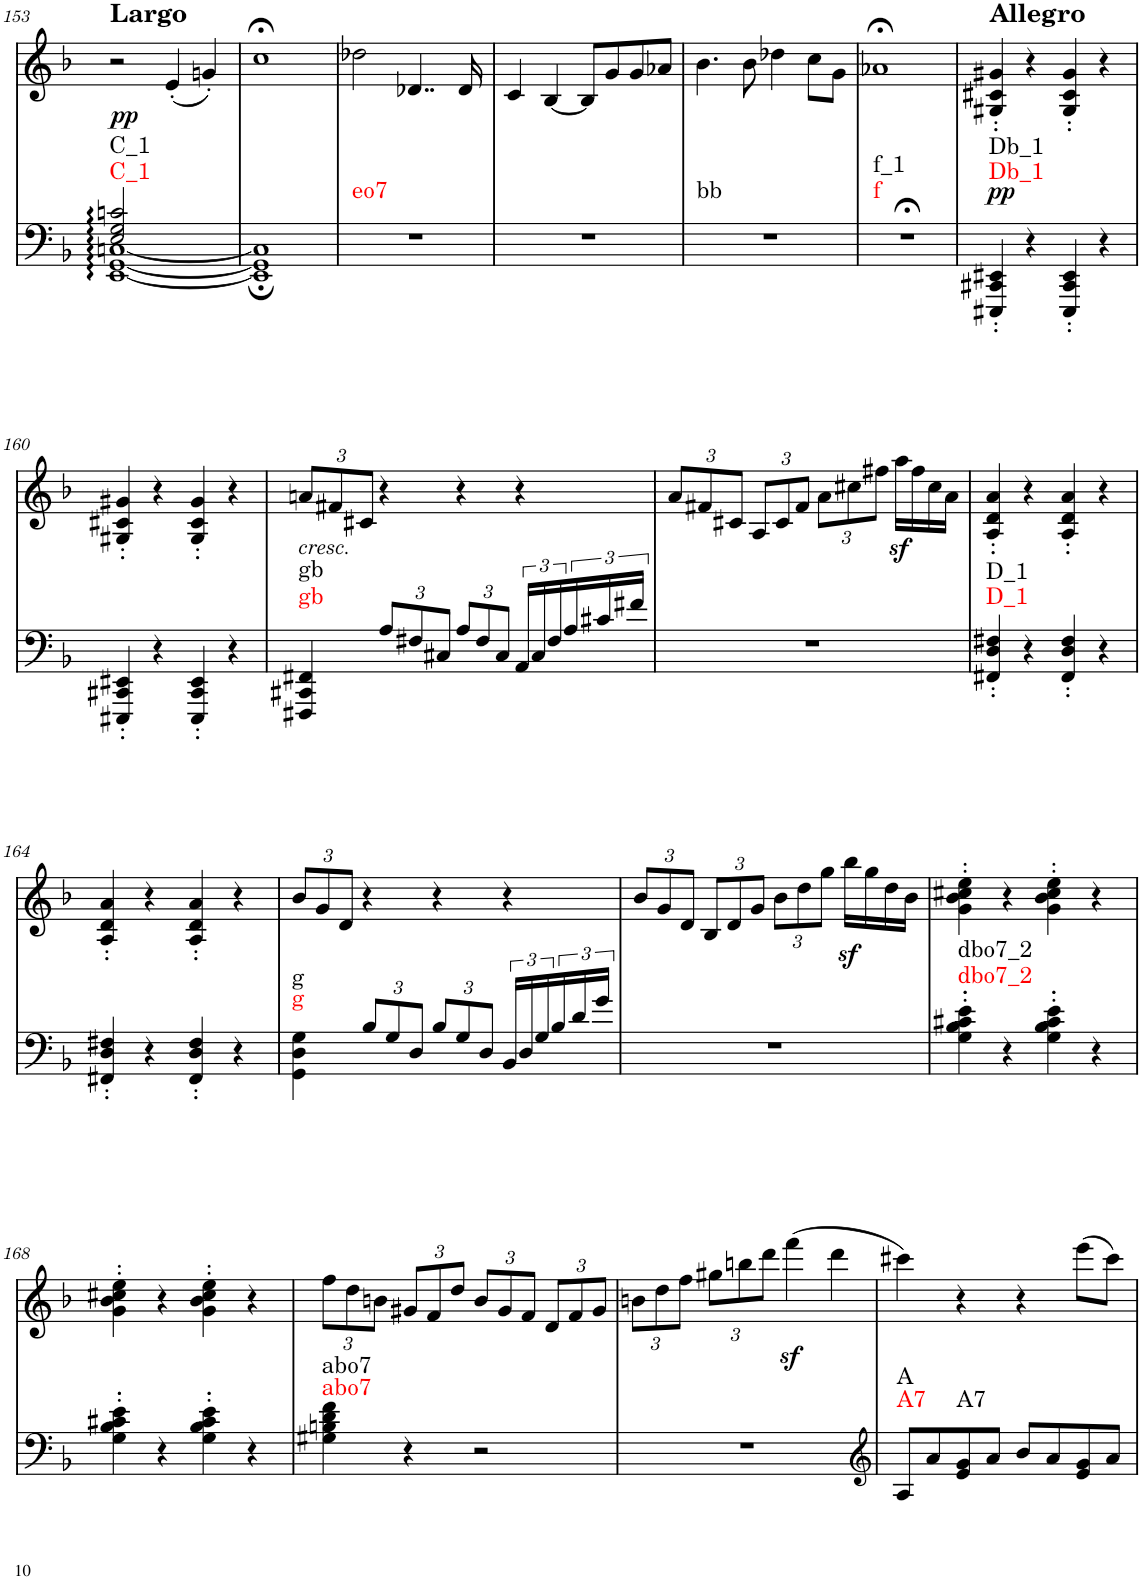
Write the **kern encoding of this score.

**kern	**dynam	**harte	**kern	**text	**dynam
*part2	*part2	*part2	*part1	*part1	*part1
*staff2	*staff2	*	*staff1	*staff1	*staff1
*I"piano	*	*	*I"piano	*	*
*I'Pno	*	*	*I'Pno	*	*
!!LO:PB:g=z
*clefG2	*	*	*clefG2	*	*
*k[b-]	*	*	*k[b-]	*	*
*d:	*	*	*d:	*	*
*M4/4	*	*	*M4/4	*	*
=153	=153	=153	=153	=153	=153
*^	*	*	*	*	*
!	!	!	!	!LO:TX:a:B:t=Largo	!	!
!	!	!	!LO:H:n=1:kt=C_1	!	!LO:LY:b	!
!	!	!	!LO:H:n=2:kt=C_1	!	!	!
2E/ 2G/ 2cn/	[1EE [1GG [1Cn	.	N N	2r	pp	.
!	!	!	!	!	!	!LO:DY:b
2ryy	.	.	.	(4e'/	.	pp
.	.	.	.	4gn'/)	.	.
*v	*v	*	*	*	*	*
=154	=154	=154	=154	=154	=154
1EE]; 1GG]; 1C];	.	.	1cc;<	.	.
=155	=155	=155	=155	=155	=155
!	!	!LO:H:kt=eo7	!	!	!
1r	.	N	2dd-X\	.	.
.	.	.	4..d-X/	.	.
.	.	.	16d-/	.	.
=156	=156	=156	=156	=156	=156
1r	.	.	4c/	.	.
.	.	.	[4B-/	.	.
.	.	.	8B-/L]	.	.
.	.	.	8g/	.	.
.	.	.	8g/	.	.
.	.	.	8a-X/J	.	.
=157	=157	=157	=157	=157	=157
!	!	!LO:H:kt=bb	!	!	!
1r	.	N	4.b-\	.	.
.	.	.	8b-\	.	.
.	.	.	4dd-X\	.	.
.	.	.	8cc\L	.	.
.	.	.	8g\J	.	.
=158	=158	=158	=158	=158	=158
!	!	!LO:H:n=1:kt=f	!	!	!
!	!	!LO:H:n=2:kt=f_1	!	!	!
1r;<	.	N N	1a-X;<	.	.
=159	=159	=159	=159	=159	=159
!	!	!	!LO:TX:a:B:t=Allegro	!	!
!	!LO:DY:a	!LO:H:n=1:kt=Db_1	!	!LO:LY:b	!
!	!	!LO:H:n=2:kt=Db_1	!	!	!
4EEE#X/' 4CC#X/' 4EE#X/'	pp	N N	4G#X/' 4c#X/' 4g#X/'	pp	.
4r	.	.	4r	.	.
4EEE#/' 4CC#/' 4EE#/'	.	.	4G#/' 4c#/' 4g#/'	.	.
4r	.	.	4r	.	.
!!LO:LB:g=z
=160	=160	=160	=160	=160	=160
4EEE#X/' 4CC#X/' 4EE#X/'	.	.	4G#X/' 4c#X/' 4g#X/'	.	.
4r	.	.	4r	.	.
4EEE#/' 4CC#/' 4EE#/'	.	.	4G#/' 4c#/' 4g#/'	.	.
4r	.	.	4r	.	.
=161	=161	=161	=161	=161	=161
*	*	*	*Xbrackettup	*	*
!	!	!LO:H:n=1:kt=gb	!LO:TX:b:i:t=cresc.	!	!
!	!	!LO:H:n=2:kt=gb	!	!	!
4FFF#X/ 4CC#X/ 4FF#X/	.	N N	12an/L	.	.
.	.	.	12f#X/	.	.
.	.	.	12c#X/J	.	.
*Xbrackettup	*	*	*	*	*
12A/L	.	.	4r	.	.
12F#X/	.	.	.	.	.
12C#X/J	.	.	.	.	.
12A/L	.	.	4r	.	.
12F#/	.	.	.	.	.
12C#/J	.	.	.	.	.
*brackettup	*	*	*	*	*
24AA/LL	.	.	4r	.	.
24C#/	.	.	.	.	.
24F#/	.	.	.	.	.
24A/	.	.	.	.	.
24c#X/	.	.	.	.	.
24f#X/JJ	.	.	.	.	.
=162	=162	=162	=162	=162	=162
1r	.	.	12a/L	.	.
.	.	.	12f#X/	.	.
.	.	.	12c#X/J	.	.
.	.	.	12A/L	.	.
.	.	.	12c#/	.	.
.	.	.	12f#/J	.	.
.	.	.	12a\L	.	.
.	.	.	12cc#X\	.	.
.	.	.	12ff#X\J	.	.
.	.	.	16aaz<\LL	.	.
.	.	.	16ff#\	.	.
.	.	.	16cc#\	.	.
.	.	.	16a\JJ	.	.
=163	=163	=163	=163	=163	=163
!	!	!LO:H:n=1:kt=D_1	!	!LO:LY:b	!
!	!	!LO:H:n=2:kt=D_1	!	!	!
4FF#X/' 4D/' 4F#X/'	.	N N	4A/' 4d/' 4a/'	pp	.
4r	.	.	4r	.	.
4FF#/' 4D/' 4F#/'	.	.	4A/' 4d/' 4a/'	.	.
4r	.	.	4r	.	.
!!LO:LB:g=z
=164	=164	=164	=164	=164	=164
4FF#X/' 4D/' 4F#X/'	.	.	4A/' 4d/' 4a/'	.	.
4r	.	.	4r	.	.
4FF#/' 4D/' 4F#/'	.	.	4A/' 4d/' 4a/'	.	.
4r	.	.	4r	.	.
=165	=165	=165	=165	=165	=165
!	!	!LO:H:n=1:kt=g	!	!	!
!	!	!LO:H:n=2:kt=g	!	!	!
4GG\ 4D\ 4G\	.	N N	12b-/L	.	.
.	.	.	12g/	.	.
.	.	.	12d/J	.	.
*Xbrackettup	*	*	*	*	*
12B-/L	.	.	4r	.	.
12G/	.	.	.	.	.
12D/J	.	.	.	.	.
12B-/L	.	.	4r	.	.
12G/	.	.	.	.	.
12D/J	.	.	.	.	.
*brackettup	*	*	*	*	*
24BB-/LL	.	.	4r	.	.
24D/	.	.	.	.	.
24G/	.	.	.	.	.
24B-/	.	.	.	.	.
24d/	.	.	.	.	.
24g/JJ	.	.	.	.	.
=166	=166	=166	=166	=166	=166
1r	.	.	12b-/L	.	.
.	.	.	12g/	.	.
.	.	.	12d/J	.	.
.	.	.	12B-/L	.	.
.	.	.	12d/	.	.
.	.	.	12g/J	.	.
.	.	.	12b-\L	.	.
.	.	.	12dd\	.	.
.	.	.	12gg\J	.	.
.	.	.	16bb-z<\LL	.	.
.	.	.	16gg\	.	.
.	.	.	16dd\	.	.
.	.	.	16b-\JJ	.	.
=167	=167	=167	=167	=167	=167
!	!	!LO:H:n=1:kt=dbo7_2	!	!	!
!	!	!LO:H:n=2:kt=dbo7_2	!	!	!
4G\' 4B-\' 4c#X\' 4e\'	.	N N	4g\' 4b-\' 4cc#X\' 4ee\'	.	.
4r	.	.	4r	.	.
4G\' 4B-\' 4c#\' 4e\'	.	.	4g\' 4b-\' 4cc#\' 4ee\'	.	.
4r	.	.	4r	.	.
!!LO:LB:g=z
=168	=168	=168	=168	=168	=168
4G\' 4B-\' 4c#X\' 4e\'	.	.	4g\' 4b-\' 4cc#X\' 4ee\'	.	.
4r	.	.	4r	.	.
4G\' 4B-\' 4c#\' 4e\'	.	.	4g\' 4b-\' 4cc#\' 4ee\'	.	.
4r	.	.	4r	.	.
=169	=169	=169	=169	=169	=169
!	!	!LO:H:n=1:kt=abo7	!	!	!
!	!	!LO:H:n=2:kt=abo7	!	!	!
4G#X\ 4Bn\ 4d\ 4f\	.	N N	12ff\L	.	.
.	.	.	12dd\	.	.
.	.	.	12bn\J	.	.
4r	.	.	12g#X/L	.	.
.	.	.	12f/	.	.
.	.	.	12dd/J	.	.
2r	.	.	12b/L	.	.
.	.	.	12g#/	.	.
.	.	.	12f/J	.	.
.	.	.	12d/L	.	.
.	.	.	12f/	.	.
.	.	.	12g#/J	.	.
=170	=170	=170	=170	=170	=170
1r	.	.	12bn\L	.	.
.	.	.	12dd\	.	.
.	.	.	12ff\J	.	.
.	.	.	12gg#X\L	.	.
.	.	.	12bbn\	.	.
.	.	.	12ddd\J	.	.
.	.	.	(4fffz<\	.	.
.	.	.	4ddd\	.	.
=171	=171	=171	=171	=171	=171
*clefG2	*	*	*	*	*
!	!	!LO:H:n=1:kt=A7	!	!	!
!	!	!LO:H:n=2:kt=A	!	!	!
8A/L	.	N N	4ccc#X\)	.	.
8a/	.	.	.	.	.
!	!	!LO:H:kt=A7	!	!	!
8e/ 8g/	.	N	4r	.	.
8a/J	.	.	.	.	.
8b-/L	.	.	4r	.	.
8a/	.	.	.	.	.
8e/ 8g/	.	.	(8eee\L	.	.
8a/J	.	.	8ccc#\J)	.	.
=	=	=	=	=	=
*-	*-	*-	*-	*-	*-
